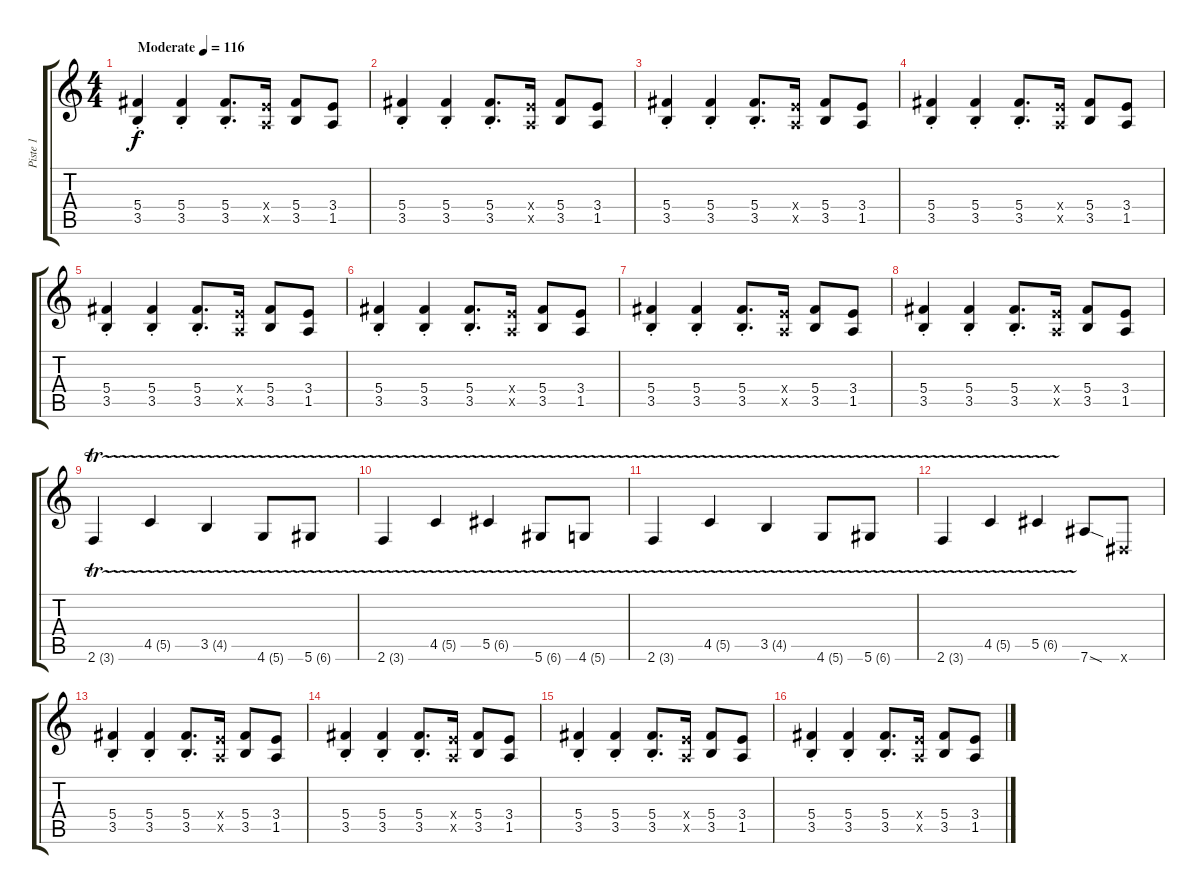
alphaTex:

\track ("Piste 1" "Piste 1") {instrument distortionguitar}
\staff {score tabs}
\tuning (Eb4 Bb3 Gb3 Db3 Ab2 Eb2) {hide}
\ts (4 4)
\tempo (116 "Moderate")
\clef g2
\ks c
(5.4{st} 3.5{st}).4{dy f volume 7 instrument distortionguitar} (5.4{st} 3.5{st}).4 (5.4{st} 3.5{st}).8{d} (3.4{x} 1.5{x}).16 (5.4 3.5).8 (3.4 1.5).8 |
(5.4{st} 3.5{st}).4 (5.4{st} 3.5{st}).4 (5.4{st} 3.5{st}).8{d} (3.4{x} 1.5{x}).16 (5.4 3.5).8 (3.4 1.5).8 |
(5.4{st} 3.5{st}).4 (5.4{st} 3.5{st}).4 (5.4{st} 3.5{st}).8{d} (3.4{x} 1.5{x}).16 (5.4 3.5).8 (3.4 1.5).8 |
(5.4{st} 3.5{st}).4 (5.4{st} 3.5{st}).4 (5.4{st} 3.5{st}).8{d} (3.4{x} 1.5{x}).16 (5.4 3.5).8 (3.4 1.5).8 |
(5.4{st} 3.5{st}).4{volume 16} (5.4{st} 3.5{st}).4 (5.4{st} 3.5{st}).8{d} (3.4{x} 1.5{x}).16 (5.4 3.5).8 (3.4 1.5).8 |
(5.4{st} 3.5{st}).4 (5.4{st} 3.5{st}).4 (5.4{st} 3.5{st}).8{d} (3.4{x} 1.5{x}).16 (5.4 3.5).8 (3.4 1.5).8 |
(5.4{st} 3.5{st}).4 (5.4{st} 3.5{st}).4 (5.4{st} 3.5{st}).8{d} (3.4{x} 1.5{x}).16 (5.4 3.5).8 (3.4 1.5).8 |
(5.4{st} 3.5{st}).4 (5.4{st} 3.5{st}).4 (5.4{st} 3.5{st}).8{d} (3.4{x} 1.5{x}).16 (5.4 3.5).8 (3.4 1.5).8 |
2.6{tr (3 32)}.4 4.5{tr (5 32)}.4 3.5{tr (4 32)}.4 4.6{tr (5 32)}.8 5.6{tr (6 32)}.8 |
2.6{tr (3 32)}.4 4.5{tr (5 32)}.4 5.5{tr (6 32)}.4 5.6{tr (6 32)}.8 4.6{tr (5 32)}.8 |
2.6{tr (3 32)}.4 4.5{tr (5 32)}.4 3.5{tr (4 32)}.4 4.6{tr (5 32)}.8 5.6{tr (6 32)}.8 |
2.6{tr (3 32)}.4 4.5{tr (5 32)}.4 5.5{tr (6 32)}.4 7.6{sod}.8 0.6{x}.8 |
(5.4{st} 3.5{st}).4 (5.4{st} 3.5{st}).4 (5.4{st} 3.5{st}).8{d} (3.4{x} 1.5{x}).16 (5.4 3.5).8 (3.4 1.5).8 |
(5.4{st} 3.5{st}).4 (5.4{st} 3.5{st}).4 (5.4{st} 3.5{st}).8{d} (3.4{x} 1.5{x}).16 (5.4 3.5).8 (3.4 1.5).8 |
(5.4{st} 3.5{st}).4 (5.4{st} 3.5{st}).4 (5.4{st} 3.5{st}).8{d} (3.4{x} 1.5{x}).16 (5.4 3.5).8 (3.4 1.5).8 |
(5.4{st} 3.5{st}).4 (5.4{st} 3.5{st}).4 (5.4{st} 3.5{st}).8{d} (3.4{x} 1.5{x}).16 (5.4 3.5).8 (3.4 1.5).8
